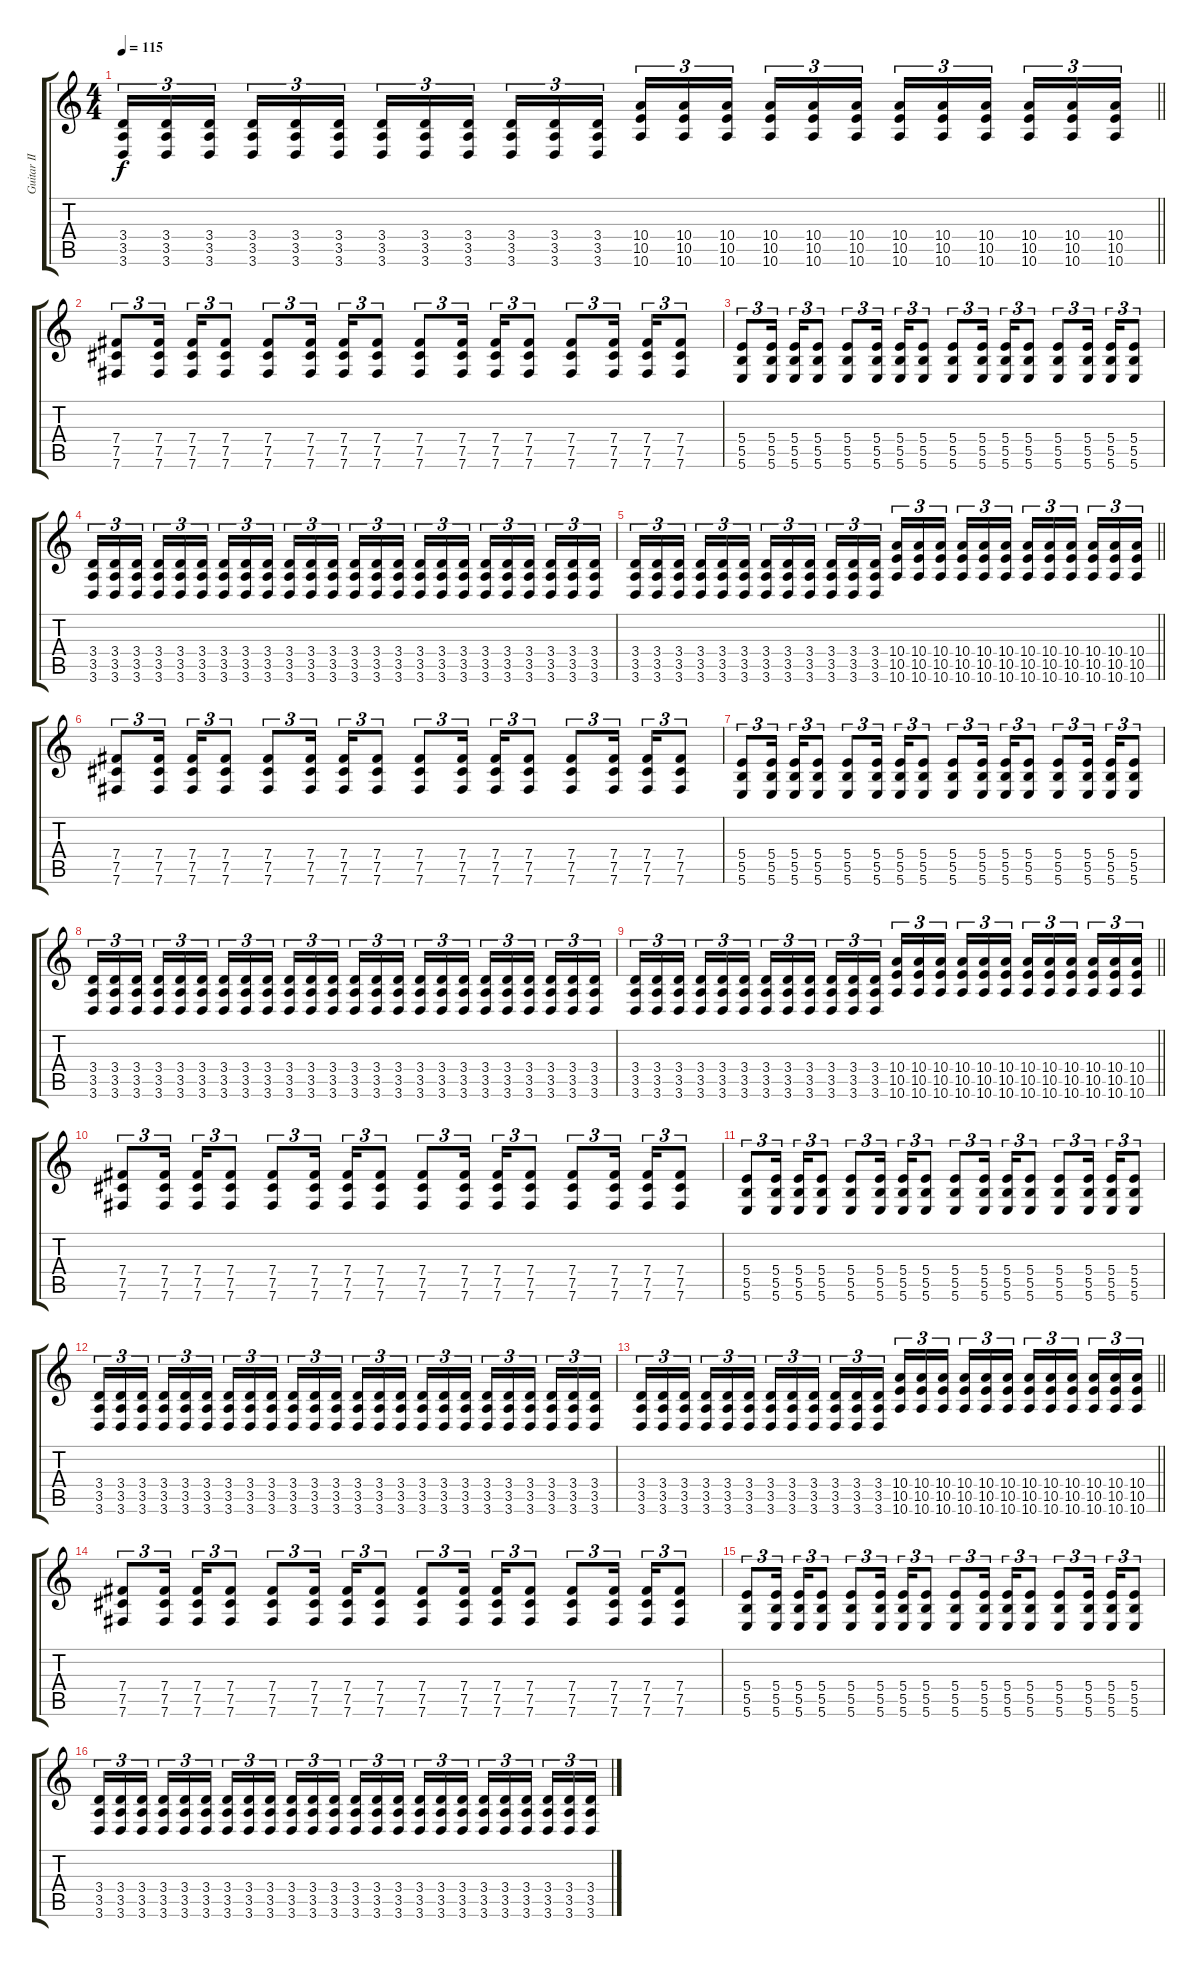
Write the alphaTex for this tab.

\track ("Guitar II" "Guitar II") {instrument distortionguitar}
\staff {score tabs}
\tuning (Db4 Ab3 E3 B2 Gb2 B1) {hide}
\ts (4 4)
\tempo 115
\clef g2
\barLineRight lightlight
\ks c
(3.4 3.5 3.6).16{tu (3 2) dy f} (3.4 3.5 3.6).16{tu (3 2)} (3.4 3.5 3.6).16{tu (3 2)} (3.4 3.5 3.6).16{tu (3 2)} (3.4 3.5 3.6).16{tu (3 2)} (3.4 3.5 3.6).16{tu (3 2)} (3.4 3.5 3.6).16{tu (3 2)} (3.4 3.5 3.6).16{tu (3 2)} (3.4 3.5 3.6).16{tu (3 2)} (3.4 3.5 3.6).16{tu (3 2)} (3.4 3.5 3.6).16{tu (3 2)} (3.4 3.5 3.6).16{tu (3 2)} (10.4 10.5 10.6).16{tu (3 2)} (10.4 10.5 10.6).16{tu (3 2)} (10.4 10.5 10.6).16{tu (3 2)} (10.4 10.5 10.6).16{tu (3 2)} (10.4 10.5 10.6).16{tu (3 2)} (10.4 10.5 10.6).16{tu (3 2)} (10.4 10.5 10.6).16{tu (3 2)} (10.4 10.5 10.6).16{tu (3 2)} (10.4 10.5 10.6).16{tu (3 2)} (10.4 10.5 10.6).16{tu (3 2)} (10.4 10.5 10.6).16{tu (3 2)} (10.4 10.5 10.6).16{tu (3 2)} |
(7.4 7.5 7.6).8{tu (3 2) volume 9} (7.4 7.5 7.6).16{tu (3 2)} (7.4 7.5 7.6).16{tu (3 2)} (7.4 7.5 7.6).8{tu (3 2)} (7.4 7.5 7.6).8{tu (3 2)} (7.4 7.5 7.6).16{tu (3 2)} (7.4 7.5 7.6).16{tu (3 2)} (7.4 7.5 7.6).8{tu (3 2)} (7.4 7.5 7.6).8{tu (3 2)} (7.4 7.5 7.6).16{tu (3 2)} (7.4 7.5 7.6).16{tu (3 2)} (7.4 7.5 7.6).8{tu (3 2)} (7.4 7.5 7.6).8{tu (3 2)} (7.4 7.5 7.6).16{tu (3 2)} (7.4 7.5 7.6).16{tu (3 2)} (7.4 7.5 7.6).8{tu (3 2)} |
(5.4 5.5 5.6).8{tu (3 2)} (5.4 5.5 5.6).16{tu (3 2)} (5.4 5.5 5.6).16{tu (3 2)} (5.4 5.5 5.6).8{tu (3 2)} (5.4 5.5 5.6).8{tu (3 2)} (5.4 5.5 5.6).16{tu (3 2)} (5.4 5.5 5.6).16{tu (3 2)} (5.4 5.5 5.6).8{tu (3 2)} (5.4 5.5 5.6).8{tu (3 2)} (5.4 5.5 5.6).16{tu (3 2)} (5.4 5.5 5.6).16{tu (3 2)} (5.4 5.5 5.6).8{tu (3 2)} (5.4 5.5 5.6).8{tu (3 2)} (5.4 5.5 5.6).16{tu (3 2)} (5.4 5.5 5.6).16{tu (3 2)} (5.4 5.5 5.6).8{tu (3 2)} |
(3.4 3.5 3.6).16{tu (3 2) volume 8} (3.4 3.5 3.6).16{tu (3 2)} (3.4 3.5 3.6).16{tu (3 2)} (3.4 3.5 3.6).16{tu (3 2)} (3.4 3.5 3.6).16{tu (3 2)} (3.4 3.5 3.6).16{tu (3 2)} (3.4 3.5 3.6).16{tu (3 2)} (3.4 3.5 3.6).16{tu (3 2)} (3.4 3.5 3.6).16{tu (3 2)} (3.4 3.5 3.6).16{tu (3 2)} (3.4 3.5 3.6).16{tu (3 2)} (3.4 3.5 3.6).16{tu (3 2)} (3.4 3.5 3.6).16{tu (3 2)} (3.4 3.5 3.6).16{tu (3 2)} (3.4 3.5 3.6).16{tu (3 2)} (3.4 3.5 3.6).16{tu (3 2)} (3.4 3.5 3.6).16{tu (3 2)} (3.4 3.5 3.6).16{tu (3 2)} (3.4 3.5 3.6).16{tu (3 2)} (3.4 3.5 3.6).16{tu (3 2)} (3.4 3.5 3.6).16{tu (3 2)} (3.4 3.5 3.6).16{tu (3 2)} (3.4 3.5 3.6).16{tu (3 2)} (3.4 3.5 3.6).16{tu (3 2)} |
\barLineRight lightlight
(3.4 3.5 3.6).16{tu (3 2)} (3.4 3.5 3.6).16{tu (3 2)} (3.4 3.5 3.6).16{tu (3 2)} (3.4 3.5 3.6).16{tu (3 2)} (3.4 3.5 3.6).16{tu (3 2)} (3.4 3.5 3.6).16{tu (3 2)} (3.4 3.5 3.6).16{tu (3 2)} (3.4 3.5 3.6).16{tu (3 2)} (3.4 3.5 3.6).16{tu (3 2)} (3.4 3.5 3.6).16{tu (3 2)} (3.4 3.5 3.6).16{tu (3 2)} (3.4 3.5 3.6).16{tu (3 2)} (10.4 10.5 10.6).16{tu (3 2)} (10.4 10.5 10.6).16{tu (3 2)} (10.4 10.5 10.6).16{tu (3 2)} (10.4 10.5 10.6).16{tu (3 2)} (10.4 10.5 10.6).16{tu (3 2)} (10.4 10.5 10.6).16{tu (3 2)} (10.4 10.5 10.6).16{tu (3 2)} (10.4 10.5 10.6).16{tu (3 2)} (10.4 10.5 10.6).16{tu (3 2)} (10.4 10.5 10.6).16{tu (3 2)} (10.4 10.5 10.6).16{tu (3 2)} (10.4 10.5 10.6).16{tu (3 2)} |
(7.4 7.5 7.6).8{tu (3 2) volume 7} (7.4 7.5 7.6).16{tu (3 2)} (7.4 7.5 7.6).16{tu (3 2)} (7.4 7.5 7.6).8{tu (3 2)} (7.4 7.5 7.6).8{tu (3 2)} (7.4 7.5 7.6).16{tu (3 2)} (7.4 7.5 7.6).16{tu (3 2)} (7.4 7.5 7.6).8{tu (3 2)} (7.4 7.5 7.6).8{tu (3 2)} (7.4 7.5 7.6).16{tu (3 2)} (7.4 7.5 7.6).16{tu (3 2)} (7.4 7.5 7.6).8{tu (3 2)} (7.4 7.5 7.6).8{tu (3 2)} (7.4 7.5 7.6).16{tu (3 2)} (7.4 7.5 7.6).16{tu (3 2)} (7.4 7.5 7.6).8{tu (3 2)} |
(5.4 5.5 5.6).8{tu (3 2)} (5.4 5.5 5.6).16{tu (3 2)} (5.4 5.5 5.6).16{tu (3 2)} (5.4 5.5 5.6).8{tu (3 2)} (5.4 5.5 5.6).8{tu (3 2)} (5.4 5.5 5.6).16{tu (3 2)} (5.4 5.5 5.6).16{tu (3 2)} (5.4 5.5 5.6).8{tu (3 2)} (5.4 5.5 5.6).8{tu (3 2)} (5.4 5.5 5.6).16{tu (3 2)} (5.4 5.5 5.6).16{tu (3 2)} (5.4 5.5 5.6).8{tu (3 2)} (5.4 5.5 5.6).8{tu (3 2)} (5.4 5.5 5.6).16{tu (3 2)} (5.4 5.5 5.6).16{tu (3 2)} (5.4 5.5 5.6).8{tu (3 2)} |
(3.4 3.5 3.6).16{tu (3 2) volume 6} (3.4 3.5 3.6).16{tu (3 2)} (3.4 3.5 3.6).16{tu (3 2)} (3.4 3.5 3.6).16{tu (3 2)} (3.4 3.5 3.6).16{tu (3 2)} (3.4 3.5 3.6).16{tu (3 2)} (3.4 3.5 3.6).16{tu (3 2)} (3.4 3.5 3.6).16{tu (3 2)} (3.4 3.5 3.6).16{tu (3 2)} (3.4 3.5 3.6).16{tu (3 2)} (3.4 3.5 3.6).16{tu (3 2)} (3.4 3.5 3.6).16{tu (3 2)} (3.4 3.5 3.6).16{tu (3 2)} (3.4 3.5 3.6).16{tu (3 2)} (3.4 3.5 3.6).16{tu (3 2)} (3.4 3.5 3.6).16{tu (3 2)} (3.4 3.5 3.6).16{tu (3 2)} (3.4 3.5 3.6).16{tu (3 2)} (3.4 3.5 3.6).16{tu (3 2)} (3.4 3.5 3.6).16{tu (3 2)} (3.4 3.5 3.6).16{tu (3 2)} (3.4 3.5 3.6).16{tu (3 2)} (3.4 3.5 3.6).16{tu (3 2)} (3.4 3.5 3.6).16{tu (3 2)} |
\barLineRight lightlight
(3.4 3.5 3.6).16{tu (3 2)} (3.4 3.5 3.6).16{tu (3 2)} (3.4 3.5 3.6).16{tu (3 2)} (3.4 3.5 3.6).16{tu (3 2)} (3.4 3.5 3.6).16{tu (3 2)} (3.4 3.5 3.6).16{tu (3 2)} (3.4 3.5 3.6).16{tu (3 2)} (3.4 3.5 3.6).16{tu (3 2)} (3.4 3.5 3.6).16{tu (3 2)} (3.4 3.5 3.6).16{tu (3 2)} (3.4 3.5 3.6).16{tu (3 2)} (3.4 3.5 3.6).16{tu (3 2)} (10.4 10.5 10.6).16{tu (3 2)} (10.4 10.5 10.6).16{tu (3 2)} (10.4 10.5 10.6).16{tu (3 2)} (10.4 10.5 10.6).16{tu (3 2)} (10.4 10.5 10.6).16{tu (3 2)} (10.4 10.5 10.6).16{tu (3 2)} (10.4 10.5 10.6).16{tu (3 2)} (10.4 10.5 10.6).16{tu (3 2)} (10.4 10.5 10.6).16{tu (3 2)} (10.4 10.5 10.6).16{tu (3 2)} (10.4 10.5 10.6).16{tu (3 2)} (10.4 10.5 10.6).16{tu (3 2)} |
(7.4 7.5 7.6).8{tu (3 2) volume 5} (7.4 7.5 7.6).16{tu (3 2)} (7.4 7.5 7.6).16{tu (3 2)} (7.4 7.5 7.6).8{tu (3 2)} (7.4 7.5 7.6).8{tu (3 2)} (7.4 7.5 7.6).16{tu (3 2)} (7.4 7.5 7.6).16{tu (3 2)} (7.4 7.5 7.6).8{tu (3 2)} (7.4 7.5 7.6).8{tu (3 2)} (7.4 7.5 7.6).16{tu (3 2)} (7.4 7.5 7.6).16{tu (3 2)} (7.4 7.5 7.6).8{tu (3 2)} (7.4 7.5 7.6).8{tu (3 2)} (7.4 7.5 7.6).16{tu (3 2)} (7.4 7.5 7.6).16{tu (3 2)} (7.4 7.5 7.6).8{tu (3 2)} |
(5.4 5.5 5.6).8{tu (3 2)} (5.4 5.5 5.6).16{tu (3 2)} (5.4 5.5 5.6).16{tu (3 2)} (5.4 5.5 5.6).8{tu (3 2)} (5.4 5.5 5.6).8{tu (3 2)} (5.4 5.5 5.6).16{tu (3 2)} (5.4 5.5 5.6).16{tu (3 2)} (5.4 5.5 5.6).8{tu (3 2)} (5.4 5.5 5.6).8{tu (3 2)} (5.4 5.5 5.6).16{tu (3 2)} (5.4 5.5 5.6).16{tu (3 2)} (5.4 5.5 5.6).8{tu (3 2)} (5.4 5.5 5.6).8{tu (3 2)} (5.4 5.5 5.6).16{tu (3 2)} (5.4 5.5 5.6).16{tu (3 2)} (5.4 5.5 5.6).8{tu (3 2)} |
(3.4 3.5 3.6).16{tu (3 2) volume 3} (3.4 3.5 3.6).16{tu (3 2)} (3.4 3.5 3.6).16{tu (3 2)} (3.4 3.5 3.6).16{tu (3 2)} (3.4 3.5 3.6).16{tu (3 2)} (3.4 3.5 3.6).16{tu (3 2)} (3.4 3.5 3.6).16{tu (3 2)} (3.4 3.5 3.6).16{tu (3 2)} (3.4 3.5 3.6).16{tu (3 2)} (3.4 3.5 3.6).16{tu (3 2)} (3.4 3.5 3.6).16{tu (3 2)} (3.4 3.5 3.6).16{tu (3 2)} (3.4 3.5 3.6).16{tu (3 2)} (3.4 3.5 3.6).16{tu (3 2)} (3.4 3.5 3.6).16{tu (3 2)} (3.4 3.5 3.6).16{tu (3 2)} (3.4 3.5 3.6).16{tu (3 2)} (3.4 3.5 3.6).16{tu (3 2)} (3.4 3.5 3.6).16{tu (3 2)} (3.4 3.5 3.6).16{tu (3 2)} (3.4 3.5 3.6).16{tu (3 2)} (3.4 3.5 3.6).16{tu (3 2)} (3.4 3.5 3.6).16{tu (3 2)} (3.4 3.5 3.6).16{tu (3 2)} |
\barLineRight lightlight
(3.4 3.5 3.6).16{tu (3 2)} (3.4 3.5 3.6).16{tu (3 2)} (3.4 3.5 3.6).16{tu (3 2)} (3.4 3.5 3.6).16{tu (3 2)} (3.4 3.5 3.6).16{tu (3 2)} (3.4 3.5 3.6).16{tu (3 2)} (3.4 3.5 3.6).16{tu (3 2)} (3.4 3.5 3.6).16{tu (3 2)} (3.4 3.5 3.6).16{tu (3 2)} (3.4 3.5 3.6).16{tu (3 2)} (3.4 3.5 3.6).16{tu (3 2)} (3.4 3.5 3.6).16{tu (3 2)} (10.4 10.5 10.6).16{tu (3 2)} (10.4 10.5 10.6).16{tu (3 2)} (10.4 10.5 10.6).16{tu (3 2)} (10.4 10.5 10.6).16{tu (3 2)} (10.4 10.5 10.6).16{tu (3 2)} (10.4 10.5 10.6).16{tu (3 2)} (10.4 10.5 10.6).16{tu (3 2)} (10.4 10.5 10.6).16{tu (3 2)} (10.4 10.5 10.6).16{tu (3 2)} (10.4 10.5 10.6).16{tu (3 2)} (10.4 10.5 10.6).16{tu (3 2)} (10.4 10.5 10.6).16{tu (3 2)} |
(7.4 7.5 7.6).8{tu (3 2) volume 2} (7.4 7.5 7.6).16{tu (3 2)} (7.4 7.5 7.6).16{tu (3 2)} (7.4 7.5 7.6).8{tu (3 2)} (7.4 7.5 7.6).8{tu (3 2)} (7.4 7.5 7.6).16{tu (3 2)} (7.4 7.5 7.6).16{tu (3 2)} (7.4 7.5 7.6).8{tu (3 2)} (7.4 7.5 7.6).8{tu (3 2)} (7.4 7.5 7.6).16{tu (3 2)} (7.4 7.5 7.6).16{tu (3 2)} (7.4 7.5 7.6).8{tu (3 2)} (7.4 7.5 7.6).8{tu (3 2)} (7.4 7.5 7.6).16{tu (3 2)} (7.4 7.5 7.6).16{tu (3 2)} (7.4 7.5 7.6).8{tu (3 2)} |
(5.4 5.5 5.6).8{tu (3 2)} (5.4 5.5 5.6).16{tu (3 2)} (5.4 5.5 5.6).16{tu (3 2)} (5.4 5.5 5.6).8{tu (3 2)} (5.4 5.5 5.6).8{tu (3 2)} (5.4 5.5 5.6).16{tu (3 2)} (5.4 5.5 5.6).16{tu (3 2)} (5.4 5.5 5.6).8{tu (3 2)} (5.4 5.5 5.6).8{tu (3 2)} (5.4 5.5 5.6).16{tu (3 2)} (5.4 5.5 5.6).16{tu (3 2)} (5.4 5.5 5.6).8{tu (3 2)} (5.4 5.5 5.6).8{tu (3 2)} (5.4 5.5 5.6).16{tu (3 2)} (5.4 5.5 5.6).16{tu (3 2)} (5.4 5.5 5.6).8{tu (3 2)} |
(3.4 3.5 3.6).16{tu (3 2) volume 0} (3.4 3.5 3.6).16{tu (3 2)} (3.4 3.5 3.6).16{tu (3 2)} (3.4 3.5 3.6).16{tu (3 2)} (3.4 3.5 3.6).16{tu (3 2)} (3.4 3.5 3.6).16{tu (3 2)} (3.4 3.5 3.6).16{tu (3 2)} (3.4 3.5 3.6).16{tu (3 2)} (3.4 3.5 3.6).16{tu (3 2)} (3.4 3.5 3.6).16{tu (3 2)} (3.4 3.5 3.6).16{tu (3 2)} (3.4 3.5 3.6).16{tu (3 2)} (3.4 3.5 3.6).16{tu (3 2)} (3.4 3.5 3.6).16{tu (3 2)} (3.4 3.5 3.6).16{tu (3 2)} (3.4 3.5 3.6).16{tu (3 2)} (3.4 3.5 3.6).16{tu (3 2)} (3.4 3.5 3.6).16{tu (3 2)} (3.4 3.5 3.6).16{tu (3 2)} (3.4 3.5 3.6).16{tu (3 2)} (3.4 3.5 3.6).16{tu (3 2)} (3.4 3.5 3.6).16{tu (3 2)} (3.4 3.5 3.6).16{tu (3 2)} (3.4 3.5 3.6).16{tu (3 2)}
